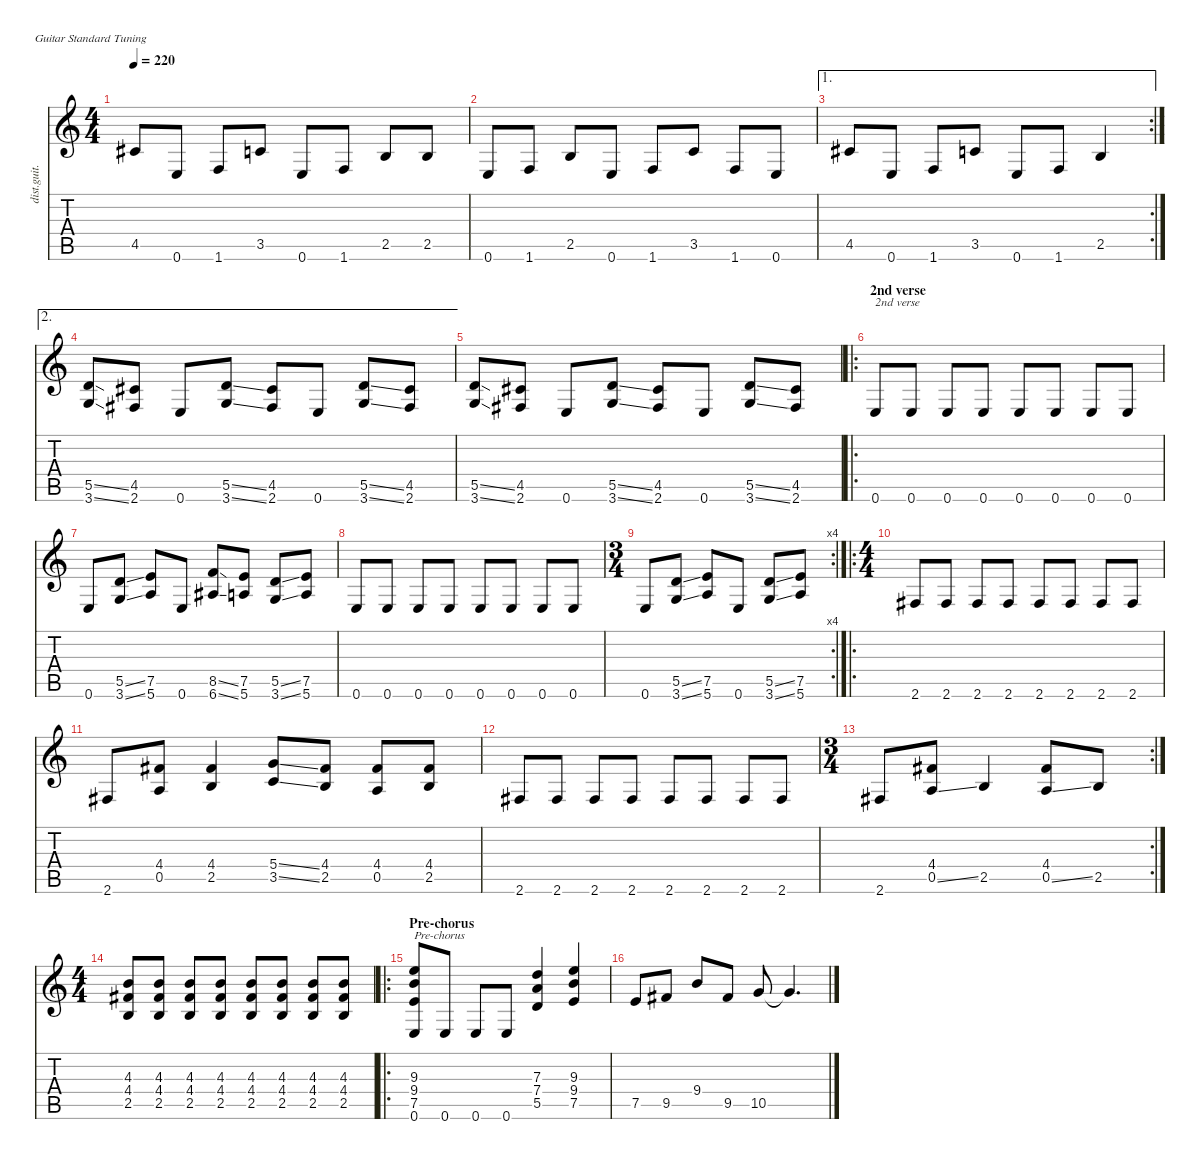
\defaultSystemsLayout 4
\hideDynamics
\bracketExtendMode nobrackets
\track ("Hetfield" "dist.guit.") {instrument distortionguitar}
\staff {score tabs}
\tuning (E4 B3 G3 D3 A2 E2)
\ts (4 4)
\tempo 220
\clef g2
\ks c
4.5{acc #}.8{dy f beam Up} 0.6.8{beam Up} 1.6.8{beam Up} 3.5.8{beam Up} 0.6.8{beam Up} 1.6.8{beam Up} 2.5.8{beam Up} 2.5.8{beam Up} |
0.6.8{beam Up} 1.6.8{beam Up} 2.5.8{beam Up} 0.6.8{beam Up} 1.6.8{beam Up} 3.5.8{beam Up} 1.6.8{beam Up} 0.6.8{beam Up} |
\ae 1
\rc 2
4.5{acc #}.8{beam Up} 0.6.8{beam Up} 1.6.8{beam Up} 3.5.8{beam Up} 0.6.8{beam Up} 1.6.8{beam Up} 2.5.4{beam Up} |
\ae 2
(5.5{ss} 3.6{ss}).8{beam Up} (4.5{acc #} 2.6{acc #}).8{beam Up} 0.6.8{beam Up} (5.5{ss} 3.6{ss}).8{beam Up} (4.5{acc #} 2.6{acc #}).8{beam Up} 0.6.8{beam Up} (5.5{ss} 3.6{ss}).8{beam Up} (4.5{acc #} 2.6{acc #}).8{beam Up} |
(5.5{ss} 3.6{ss}).8{beam Up} (4.5{acc #} 2.6{acc #}).8{beam Up} 0.6.8{beam Up} (5.5{ss} 3.6{ss}).8{beam Up} (4.5{acc #} 2.6{acc #}).8{beam Up} 0.6.8{beam Up} (5.5{ss} 3.6{ss}).8{beam Up} (4.5{acc #} 2.6{acc #}).8{beam Up} |
\ro
\section ("" "2nd verse")
0.6.8{txt "2nd verse" beam Up} 0.6.8{beam Up} 0.6.8{beam Up} 0.6.8{beam Up} 0.6.8{beam Up} 0.6.8{beam Up} 0.6.8{beam Up} 0.6.8{beam Up} |
0.6.8{beam Up} (5.5{ss} 3.6{ss}).8{beam Up} (7.5 5.6).8{beam Up} 0.6.8{beam Up} (8.5{ss} 6.6{ss acc #}).8{beam Up} (7.5 5.6).8{beam Up} (5.5{ss} 3.6{ss}).8{beam Up} (7.5 5.6).8{beam Up} |
0.6.8{beam Up} 0.6.8{beam Up} 0.6.8{beam Up} 0.6.8{beam Up} 0.6.8{beam Up} 0.6.8{beam Up} 0.6.8{beam Up} 0.6.8{beam Up} |
\rc 4
\ts (3 4)
0.6.8{beam Up} (5.5{ss} 3.6{ss}).8{beam Up} (7.5 5.6).8{beam Up} 0.6.8{beam Up} (5.5{ss} 3.6{ss}).8{beam Up} (7.5 5.6).8{beam Up} |
\ro
\ts (4 4)
2.6{acc #}.8{beam Up} 2.6{acc #}.8{beam Up} 2.6{acc #}.8{beam Up} 2.6{acc #}.8{beam Up} 2.6{acc #}.8{beam Up} 2.6{acc #}.8{beam Up} 2.6{acc #}.8{beam Up} 2.6{acc #}.8{beam Up} |
2.6{acc #}.8{beam Up} (4.4{acc #} 0.5).8{beam Up} (4.4{acc #} 2.5).4{beam Up} (5.4{ss} 3.5{ss}).8{beam Up} (4.4{acc #} 2.5).8{beam Up} (4.4{acc #} 0.5).8{beam Up} (4.4{acc #} 2.5).8{beam Up} |
2.6{acc #}.8{beam Up} 2.6{acc #}.8{beam Up} 2.6{acc #}.8{beam Up} 2.6{acc #}.8{beam Up} 2.6{acc #}.8{beam Up} 2.6{acc #}.8{beam Up} 2.6{acc #}.8{beam Up} 2.6{acc #}.8{beam Up} |
\rc 2
\ts (3 4)
2.6{acc #}.8{beam Up} (4.4{acc #} 0.5{ss}).8{beam Up} 2.5.4{beam Up} (4.4{acc #} 0.5{ss}).8{beam Up} 2.5.8{beam Up} |
\ts (4 4)
(4.3 4.4{acc #} 2.5).8{beam Up} (4.3 4.4{acc #} 2.5).8{beam Up} (4.3 4.4{acc #} 2.5).8{beam Up} (4.3 4.4{acc #} 2.5).8{beam Up} (4.3 4.4{acc #} 2.5).8{beam Up} (4.3 4.4{acc #} 2.5).8{beam Up} (4.3 4.4{acc #} 2.5).8{beam Up} (4.3 4.4{acc #} 2.5).8{beam Up} |
\ro
\section ("" "Pre-chorus")
(9.3 9.4 7.5 0.6).8{txt "Pre-chorus" beam Up} 0.6.8{beam Up} 0.6.8{beam Up} 0.6.8{beam Up} (7.3 7.4 5.5).4{beam Up} (9.3 9.4 7.5).4{beam Up} |
7.5.8{beam Up} 9.5{acc #}.8{beam Up} 9.4.8{beam Up} 9.5{acc #}.8{beam Up} 10.5.8{beam Up} 10.5{t}.4{d beam Up}
